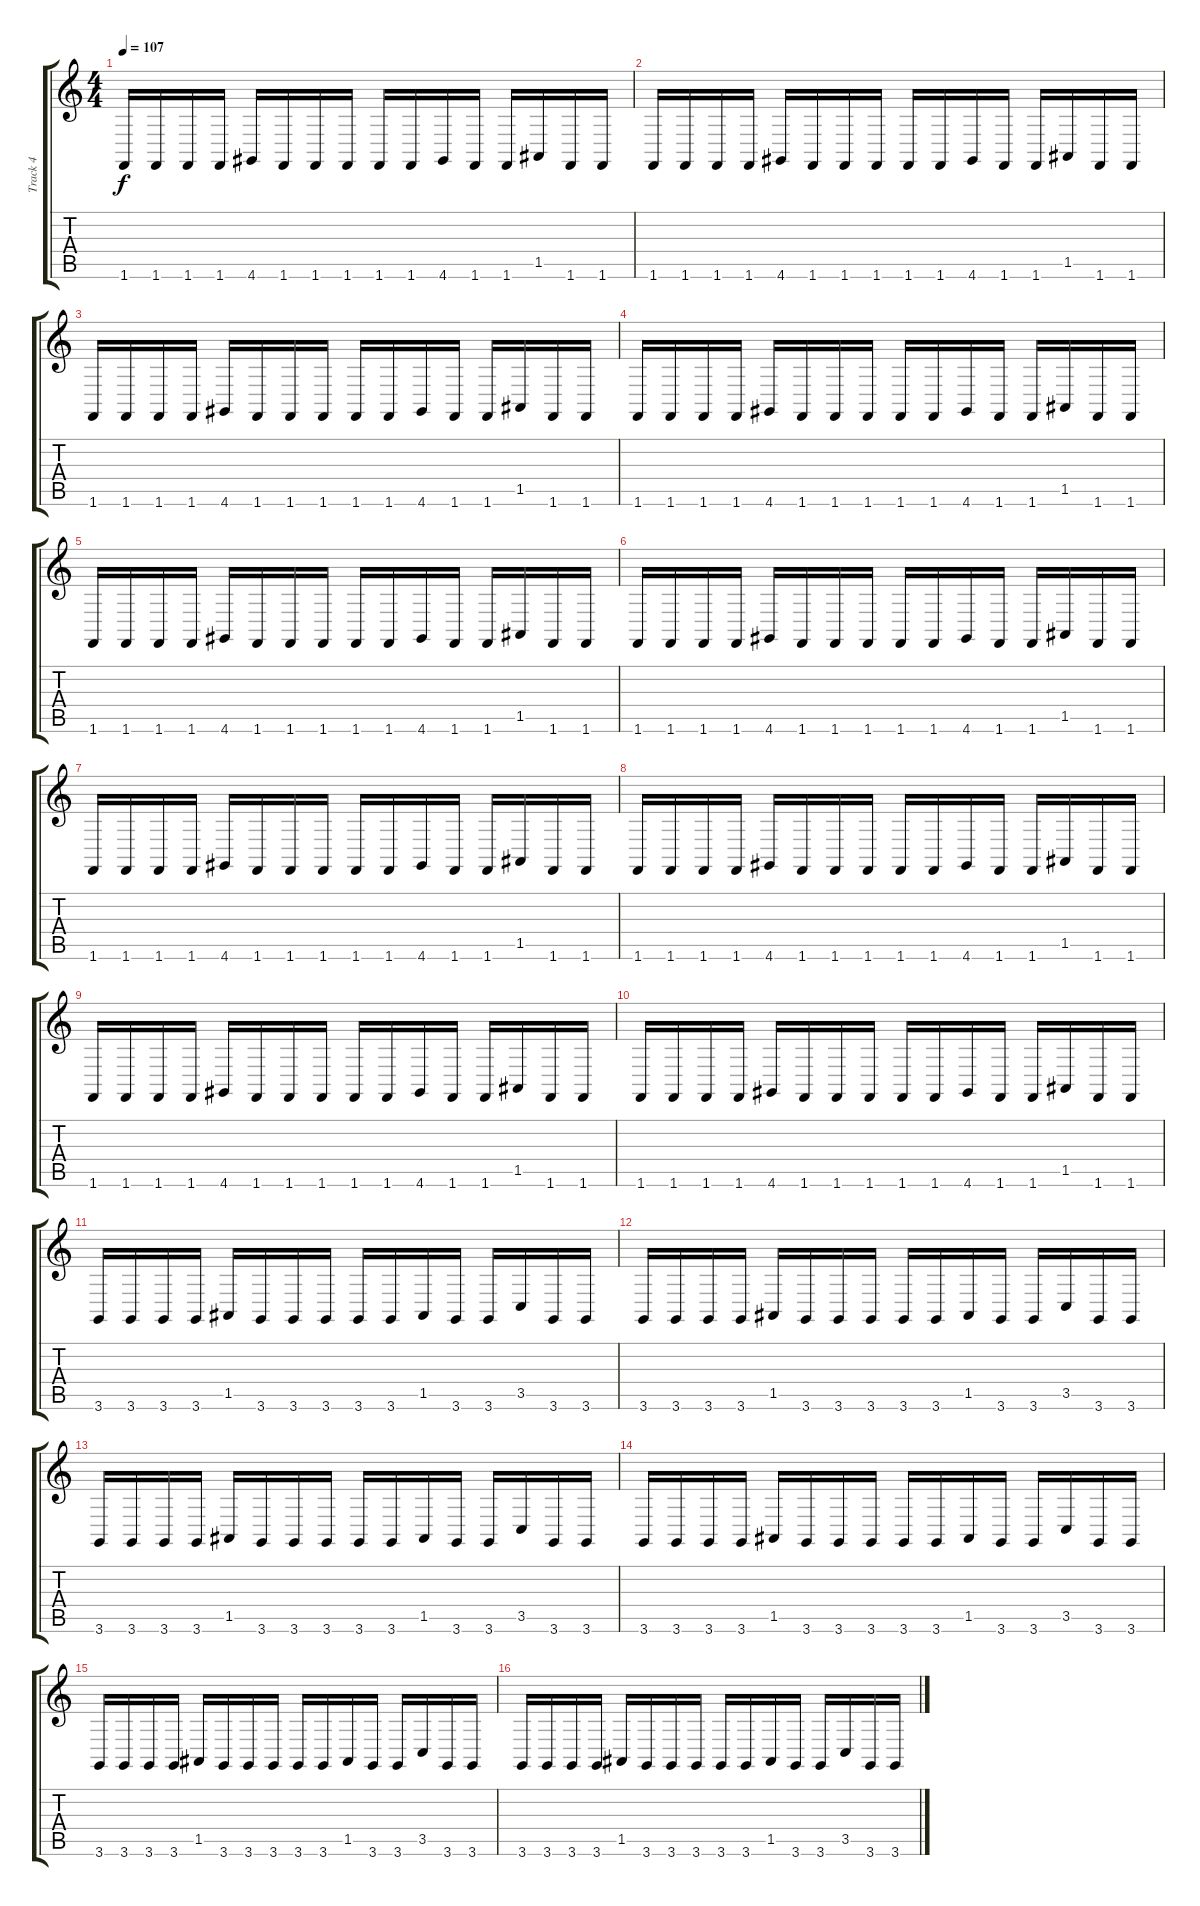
\track ("Track 4" "Track 4") {instrument rockorgan}
\staff {score tabs}
\tuning (E4 B3 G3 D3 A2 E2) {hide}
\ts (4 4)
\tempo 107
\clef g2
\ks c
1.6.16{dy f} 1.6.16 1.6.16 1.6.16 4.6.16 1.6.16 1.6.16 1.6.16 1.6.16 1.6.16 4.6.16 1.6.16 1.6.16 1.5.16 1.6.16 1.6.16 |
1.6.16 1.6.16 1.6.16 1.6.16 4.6.16 1.6.16 1.6.16 1.6.16 1.6.16 1.6.16 4.6.16 1.6.16 1.6.16 1.5.16 1.6.16 1.6.16 |
1.6.16 1.6.16 1.6.16 1.6.16 4.6.16 1.6.16 1.6.16 1.6.16 1.6.16 1.6.16 4.6.16 1.6.16 1.6.16 1.5.16 1.6.16 1.6.16 |
1.6.16 1.6.16 1.6.16 1.6.16 4.6.16 1.6.16 1.6.16 1.6.16 1.6.16 1.6.16 4.6.16 1.6.16 1.6.16 1.5.16 1.6.16 1.6.16 |
1.6.16 1.6.16 1.6.16 1.6.16 4.6.16 1.6.16 1.6.16 1.6.16 1.6.16 1.6.16 4.6.16 1.6.16 1.6.16 1.5.16 1.6.16 1.6.16 |
1.6.16 1.6.16 1.6.16 1.6.16 4.6.16 1.6.16 1.6.16 1.6.16 1.6.16 1.6.16 4.6.16 1.6.16 1.6.16 1.5.16 1.6.16 1.6.16 |
1.6.16 1.6.16 1.6.16 1.6.16 4.6.16 1.6.16 1.6.16 1.6.16 1.6.16 1.6.16 4.6.16 1.6.16 1.6.16 1.5.16 1.6.16 1.6.16 |
1.6.16 1.6.16 1.6.16 1.6.16 4.6.16 1.6.16 1.6.16 1.6.16 1.6.16 1.6.16 4.6.16 1.6.16 1.6.16 1.5.16 1.6.16 1.6.16 |
1.6.16 1.6.16 1.6.16 1.6.16 4.6.16 1.6.16 1.6.16 1.6.16 1.6.16 1.6.16 4.6.16 1.6.16 1.6.16 1.5.16 1.6.16 1.6.16 |
1.6.16 1.6.16 1.6.16 1.6.16 4.6.16 1.6.16 1.6.16 1.6.16 1.6.16 1.6.16 4.6.16 1.6.16 1.6.16 1.5.16 1.6.16 1.6.16 |
3.6.16 3.6.16 3.6.16 3.6.16 1.5.16 3.6.16 3.6.16 3.6.16 3.6.16 3.6.16 1.5.16 3.6.16 3.6.16 3.5.16 3.6.16 3.6.16 |
3.6.16 3.6.16 3.6.16 3.6.16 1.5.16 3.6.16 3.6.16 3.6.16 3.6.16 3.6.16 1.5.16 3.6.16 3.6.16 3.5.16 3.6.16 3.6.16 |
3.6.16 3.6.16 3.6.16 3.6.16 1.5.16 3.6.16 3.6.16 3.6.16 3.6.16 3.6.16 1.5.16 3.6.16 3.6.16 3.5.16 3.6.16 3.6.16 |
3.6.16 3.6.16 3.6.16 3.6.16 1.5.16 3.6.16 3.6.16 3.6.16 3.6.16 3.6.16 1.5.16 3.6.16 3.6.16 3.5.16 3.6.16 3.6.16 |
3.6.16 3.6.16 3.6.16 3.6.16 1.5.16 3.6.16 3.6.16 3.6.16 3.6.16 3.6.16 1.5.16 3.6.16 3.6.16 3.5.16 3.6.16 3.6.16 |
3.6.16 3.6.16 3.6.16 3.6.16 1.5.16 3.6.16 3.6.16 3.6.16 3.6.16 3.6.16 1.5.16 3.6.16 3.6.16 3.5.16 3.6.16 3.6.16
